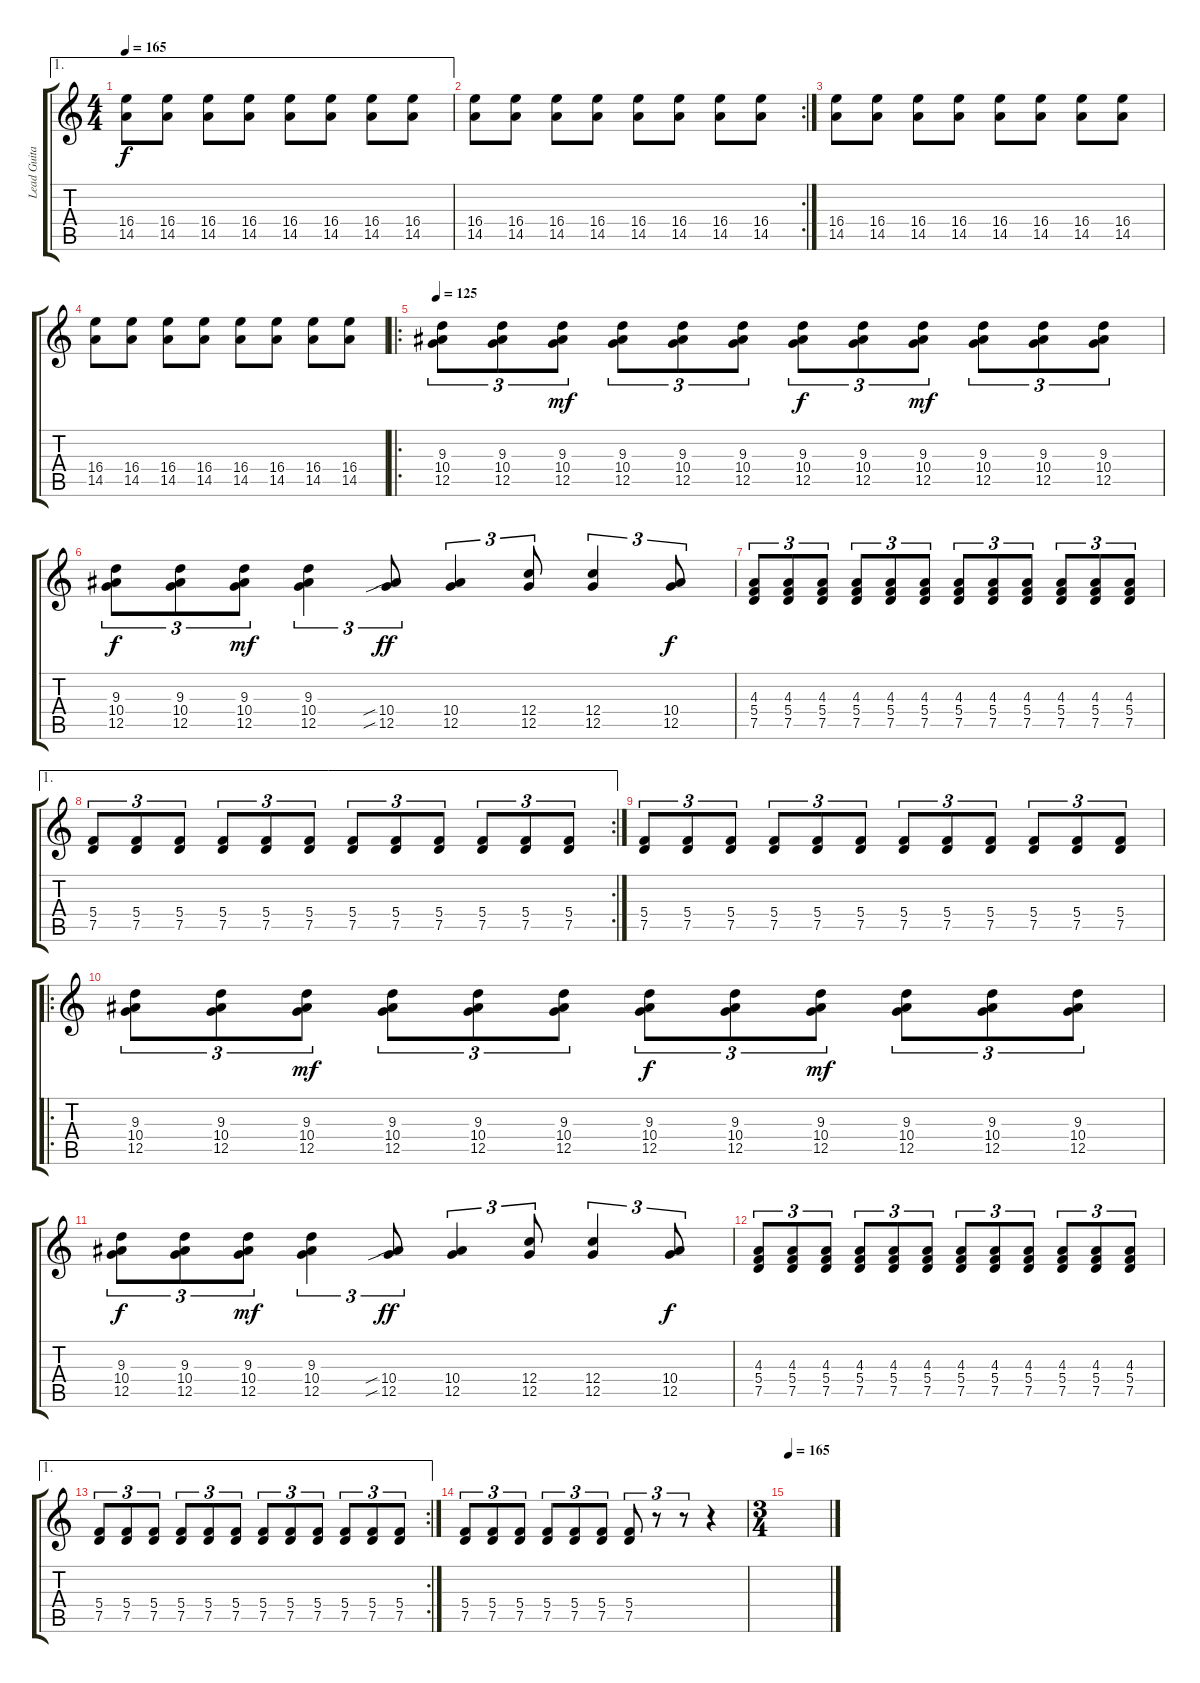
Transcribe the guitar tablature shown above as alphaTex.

\track ("Lead Guitar (studio) 1" "Lead Guita") {instrument distortionguitar}
\staff {score tabs}
\tuning (D4 A3 F3 C3 G2 D2) {hide}
\ae 1
\ts (4 4)
\tempo 165
\clef g2
\ks c
(16.4 14.5).8{dy f} (16.4 14.5).8 (16.4 14.5).8 (16.4 14.5).8 (16.4 14.5).8 (16.4 14.5).8 (16.4 14.5).8 (16.4 14.5).8 |
\rc 2
(16.4 14.5).8 (16.4 14.5).8 (16.4 14.5).8 (16.4 14.5).8 (16.4 14.5).8 (16.4 14.5).8 (16.4 14.5).8 (16.4 14.5).8 |
(16.4 14.5).8 (16.4 14.5).8 (16.4 14.5).8 (16.4 14.5).8 (16.4 14.5).8 (16.4 14.5).8 (16.4 14.5).8 (16.4 14.5).8 |
(16.4 14.5).8 (16.4 14.5).8 (16.4 14.5).8 (16.4 14.5).8 (16.4 14.5).8 (16.4 14.5).8 (16.4 14.5).8 (16.4 14.5).8 |
\ro
\tempo 125
(9.3 10.4 12.5).8{tu (3 2)} (9.3 10.4 12.5).8{tu (3 2)} (9.3 10.4 12.5).8{tu (3 2) dy mf} (9.3 10.4 12.5).8{tu (3 2)} (9.3 10.4 12.5).8{tu (3 2)} (9.3 10.4 12.5).8{tu (3 2)} (9.3 10.4 12.5).8{tu (3 2) dy f} (9.3 10.4 12.5).8{tu (3 2)} (9.3 10.4 12.5).8{tu (3 2) dy mf} (9.3 10.4 12.5).8{tu (3 2)} (9.3 10.4 12.5).8{tu (3 2)} (9.3 10.4 12.5).8{tu (3 2)} |
(9.3 10.4 12.5).8{tu (3 2) dy f} (9.3 10.4 12.5).8{tu (3 2)} (9.3 10.4 12.5).8{tu (3 2) dy mf} (9.3 10.4 12.5).4{tu (3 2)} (10.4{sib} 12.5{sib}).8{tu (3 2) dy ff} (10.4 12.5).4{tu (3 2)} (12.4 12.5).8{tu (3 2)} (12.4 12.5).4{tu (3 2)} (10.4 12.5).8{tu (3 2) dy f} |
(4.3 5.4 7.5).8{tu (3 2)} (4.3 5.4 7.5).8{tu (3 2)} (4.3 5.4 7.5).8{tu (3 2)} (4.3 5.4 7.5).8{tu (3 2)} (4.3 5.4 7.5).8{tu (3 2)} (4.3 5.4 7.5).8{tu (3 2)} (4.3 5.4 7.5).8{tu (3 2)} (4.3 5.4 7.5).8{tu (3 2)} (4.3 5.4 7.5).8{tu (3 2)} (4.3 5.4 7.5).8{tu (3 2)} (4.3 5.4 7.5).8{tu (3 2)} (4.3 5.4 7.5).8{tu (3 2)} |
\ae 1
\rc 2
(5.4 7.5).8{tu (3 2)} (5.4 7.5).8{tu (3 2)} (5.4 7.5).8{tu (3 2)} (5.4 7.5).8{tu (3 2)} (5.4 7.5).8{tu (3 2)} (5.4 7.5).8{tu (3 2)} (5.4 7.5).8{tu (3 2)} (5.4 7.5).8{tu (3 2)} (5.4 7.5).8{tu (3 2)} (5.4 7.5).8{tu (3 2)} (5.4 7.5).8{tu (3 2)} (5.4 7.5).8{tu (3 2)} |
(5.4 7.5).8{tu (3 2)} (5.4 7.5).8{tu (3 2)} (5.4 7.5).8{tu (3 2)} (5.4 7.5).8{tu (3 2)} (5.4 7.5).8{tu (3 2)} (5.4 7.5).8{tu (3 2)} (5.4 7.5).8{tu (3 2)} (5.4 7.5).8{tu (3 2)} (5.4 7.5).8{tu (3 2)} (5.4 7.5).8{tu (3 2)} (5.4 7.5).8{tu (3 2)} (5.4 7.5).8{tu (3 2)} |
\ro
(9.3 10.4 12.5).8{tu (3 2)} (9.3 10.4 12.5).8{tu (3 2)} (9.3 10.4 12.5).8{tu (3 2) dy mf} (9.3 10.4 12.5).8{tu (3 2)} (9.3 10.4 12.5).8{tu (3 2)} (9.3 10.4 12.5).8{tu (3 2)} (9.3 10.4 12.5).8{tu (3 2) dy f} (9.3 10.4 12.5).8{tu (3 2)} (9.3 10.4 12.5).8{tu (3 2) dy mf} (9.3 10.4 12.5).8{tu (3 2)} (9.3 10.4 12.5).8{tu (3 2)} (9.3 10.4 12.5).8{tu (3 2)} |
(9.3 10.4 12.5).8{tu (3 2) dy f} (9.3 10.4 12.5).8{tu (3 2)} (9.3 10.4 12.5).8{tu (3 2) dy mf} (9.3 10.4 12.5).4{tu (3 2)} (10.4{sib} 12.5{sib}).8{tu (3 2) dy ff} (10.4 12.5).4{tu (3 2)} (12.4 12.5).8{tu (3 2)} (12.4 12.5).4{tu (3 2)} (10.4 12.5).8{tu (3 2) dy f} |
(4.3 5.4 7.5).8{tu (3 2)} (4.3 5.4 7.5).8{tu (3 2)} (4.3 5.4 7.5).8{tu (3 2)} (4.3 5.4 7.5).8{tu (3 2)} (4.3 5.4 7.5).8{tu (3 2)} (4.3 5.4 7.5).8{tu (3 2)} (4.3 5.4 7.5).8{tu (3 2)} (4.3 5.4 7.5).8{tu (3 2)} (4.3 5.4 7.5).8{tu (3 2)} (4.3 5.4 7.5).8{tu (3 2)} (4.3 5.4 7.5).8{tu (3 2)} (4.3 5.4 7.5).8{tu (3 2)} |
\ae 1
\rc 2
(5.4 7.5).8{tu (3 2)} (5.4 7.5).8{tu (3 2)} (5.4 7.5).8{tu (3 2)} (5.4 7.5).8{tu (3 2)} (5.4 7.5).8{tu (3 2)} (5.4 7.5).8{tu (3 2)} (5.4 7.5).8{tu (3 2)} (5.4 7.5).8{tu (3 2)} (5.4 7.5).8{tu (3 2)} (5.4 7.5).8{tu (3 2)} (5.4 7.5).8{tu (3 2)} (5.4 7.5).8{tu (3 2)} |
(5.4 7.5).8{tu (3 2)} (5.4 7.5).8{tu (3 2)} (5.4 7.5).8{tu (3 2)} (5.4 7.5).8{tu (3 2)} (5.4 7.5).8{tu (3 2)} (5.4 7.5).8{tu (3 2)} (5.4 7.5).8{tu (3 2)} r.8{tu (3 2)} r.8{tu (3 2)} r.4 |
\ts (3 4)
\tempo 165
